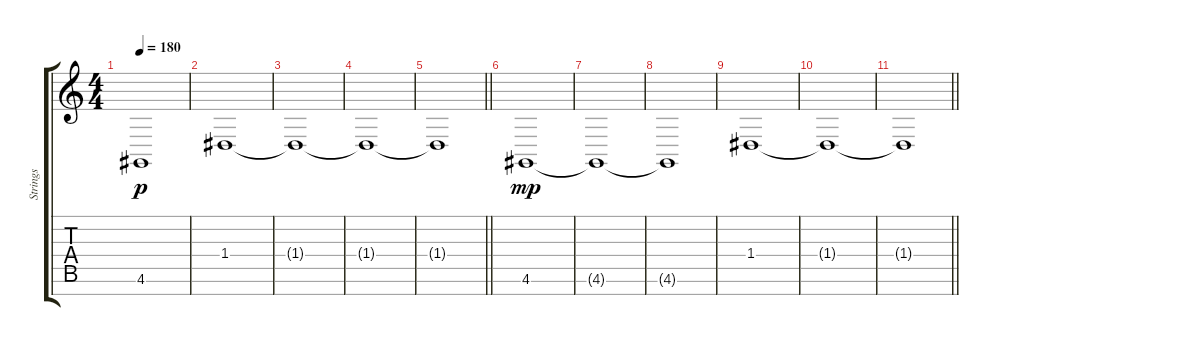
\track ("Strings" "Strings") {instrument stringensemble1}
\staff {score tabs}
\tuning (E4 B3 G3 D3 A2 E2 B1) {hide}
\ts (4 4)
\tempo 180
\clef g2
\ks c
4.6{t}.1{dy p} |
1.4.1 |
1.4{t}.1 |
1.4{t}.1 |
\barLineRight lightlight
1.4{t}.1 |
\section ("" "")
4.6.1{dy mp} |
4.6{t}.1 |
4.6{t}.1 |
1.4.1 |
1.4{t}.1 |
\barLineRight lightlight
1.4{t}.1
